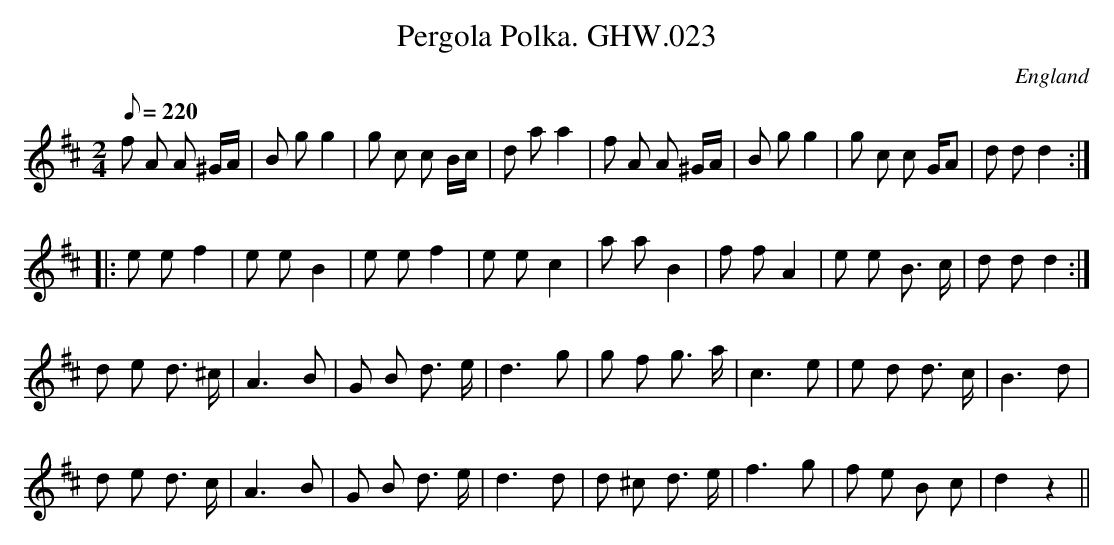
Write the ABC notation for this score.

X:1
T:Pergola Polka. GHW.023
M:2/4
L:1/8
Q:220
O:England
K:D
f A A ^G/A/|B g g2|g c c B/c/|d a a2|f A A ^G/A/|B g g2|g c c G/A
/|d d d2:|!
|:e e f2| e e B2|e e f2|e e c2|a a B2|f f A2|e e B3/ c/|d d d2:|!
d e d3/ ^c/|A3 B|G B d3/ e/|d3 g|g f g3/ a/|c3 e|e d d3/ c/|B3 d
|!d e d3/ c/|A3 B|G B d3/ e/|d3 d|d ^c d3/ e/|f3 g|f e B c|d2 z2||
